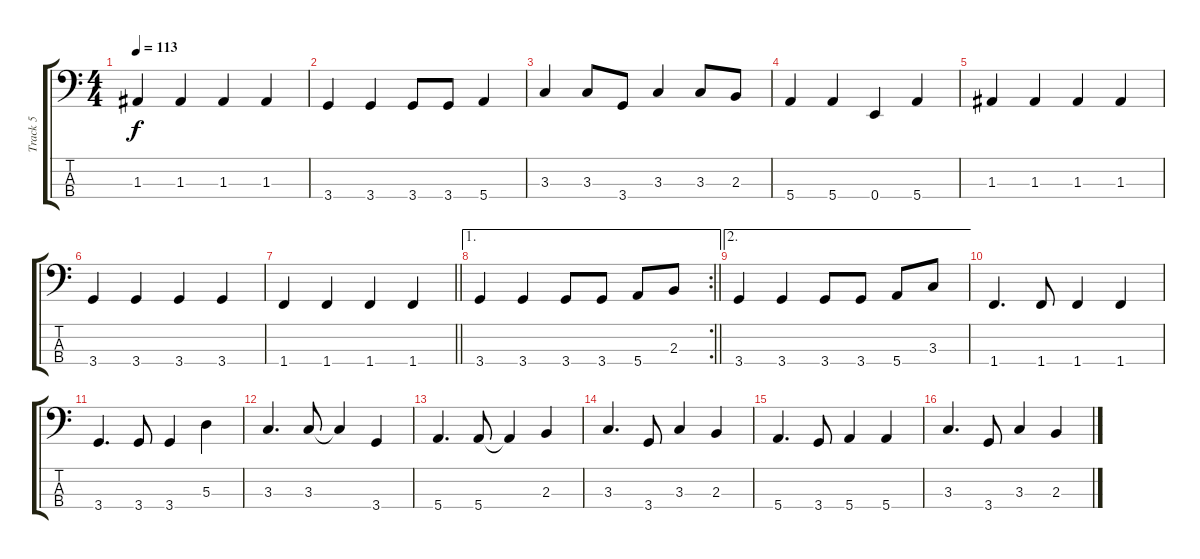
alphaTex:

\track ("Track 5" "Track 5") {instrument electricbassfinger}
\staff {score tabs}
\tuning (G2 D2 A1 E1) {hide}
\ts (4 4)
\tempo 113
\clef f4
\ks c
1.3.4{dy f} 1.3.4 1.3.4 1.3.4 |
3.4.4 3.4.4 3.4.8 3.4.8 5.4.4 |
3.3.4 3.3.8 3.4.8 3.3.4 3.3.8 2.3.8 |
5.4.4 5.4.4 0.4.4 5.4.4 |
1.3.4 1.3.4 1.3.4 1.3.4 |
3.4.4 3.4.4 3.4.4 3.4.4 |
\barLineRight lightlight
1.4.4 1.4.4 1.4.4 1.4.4 |
\ae 1
\rc 2
\barLineRight lightlight
3.4.4 3.4.4 3.4.8 3.4.8 5.4.8 2.3.8 |
\ae 2
3.4.4 3.4.4 3.4.8 3.4.8 5.4.8 3.3.8 |
1.4.4{d} 1.4.8 1.4.4 1.4.4 |
3.4.4{d} 3.4.8 3.4.4 5.3.4 |
3.3.4{d} 3.3.8 3.3{t}.4 3.4.4 |
5.4.4{d} 5.4.8 5.4{t}.4 2.3.4 |
3.3.4{d} 3.4.8 3.3.4 2.3.4 |
5.4.4{d} 3.4.8 5.4.4 5.4.4 |
3.3.4{d} 3.4.8 3.3.4 2.3.4
